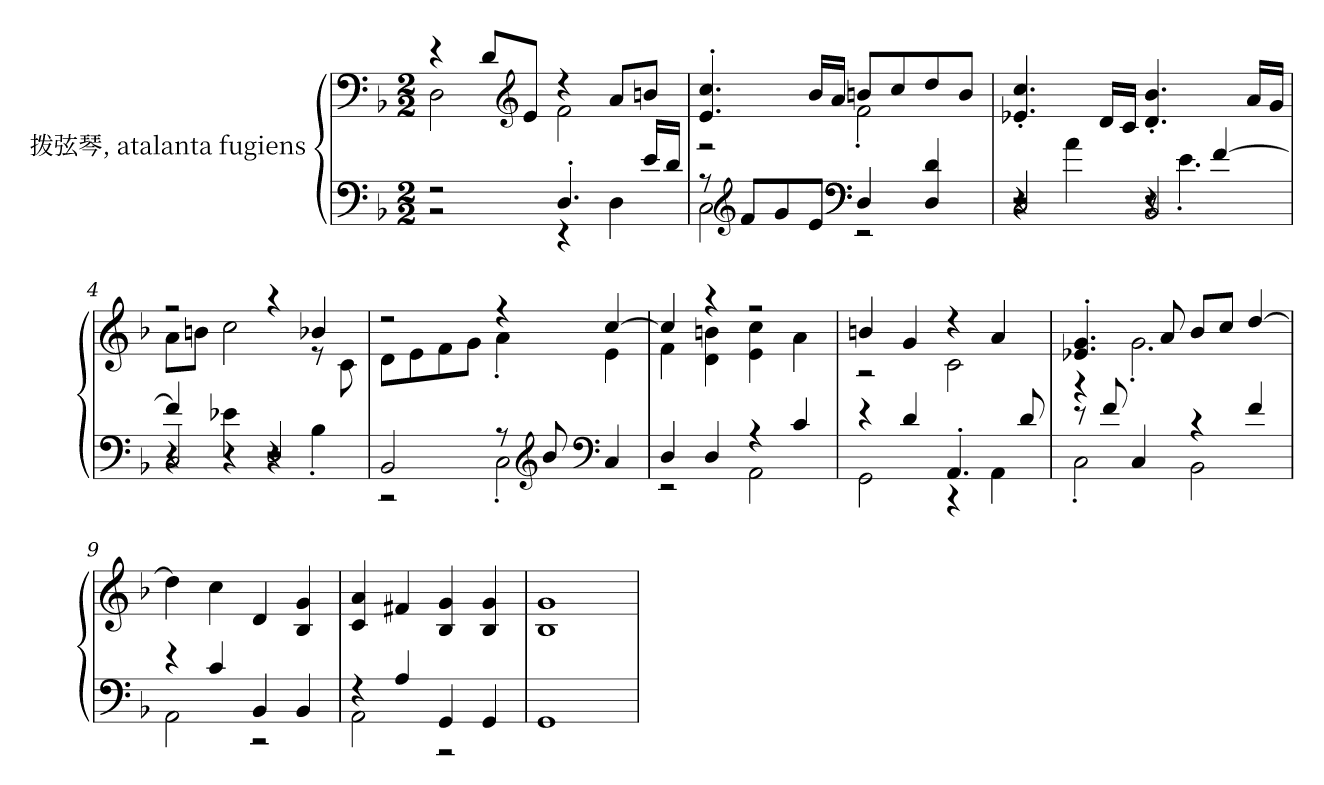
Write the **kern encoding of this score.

**kern	**kern
*part1	*part1
*staff2	*staff1
*I"拨弦琴, atalanta fugiens	*
*clefF4	*clefF4
*k[b-]	*k[b-]
*M2/2	*M2/2
*MM75	*MM75
=1	=1
*^	*^
2r	2r	4r	2D\
.	.	8d/L	.
*	*	*clefG2	*
.	.	8e/J	.
4.D'/	4r	4r	2f\
.	4D\	8a/L	.
16e/LL	.	8bn/J	.
16d/JJ	.	.	.
=2	=2	=2	=2
8r	2C\	4.e/' 4.cc/'	2r
*clefG2	*	*	*
8f/L	.	.	.
8g/	.	.	.
8e/J	.	16b-/LL	.
.	.	16a/JJ	.
*clefF4	*	*	*
4D/	2r	8bn/L	2f'\
.	.	8cc/	.
4D/ 4d/	.	8dd/	.
.	.	8b/J	.
*	*	*v	*v
=3	=3	=3
*	*^	*
2r	4r	2C/	4.e-X/' 4.cc/'
.	4a\	.	.
.	.	.	16d/LL
.	.	.	16c/JJ
4r	8r	2BB-/	4.d/' 4.b-/'
.	4.e'\	.	.
[4f/	.	.	.
.	.	.	16a/LL
.	.	.	16g/JJ
!!LO:LB:g=z
=4	=4	=4	=4
*	*	*	*^
4f/]	4r	2C/	2r	8a\L
.	.	.	.	8bn\J
4r	4e-X\	.	.	2cc\
2r	4r	2D/	4r	.
.	4B-'\	.	4b-X/	8r
.	.	.	.	8c\
*	*v	*v	*	*
=5	=5	=5	=5
2BB-/	2r	2r	8d\L
.	.	.	8e\
.	.	.	8f\
.	.	.	8g\J
8r	2C'\	4r	4a'\
*clefG2	*	*	*
8b-/	.	.	.
*clefF4	*	*	*
4C/	.	[4cc/	4e\
=6	=6	=6	=6
4D/	2r	4cc/]	4f\
4D/	.	4r	4d\ 4bn\
4r	2AA\	2r	4e\ 4cc\
4c/	.	.	4a\
=7	=7	=7	=7
4r	2GG\	4bn/	2r
4d/	.	4g/	.
4.AA'/	4r	4r	2c\
.	4AA\	4a/	.
8d/	.	.	.
=8	=8	=8	=8
8r	2C'\	4.e-X/' 4.g/'	4r
8f/	.	.	.
4C/	.	.	2.g'\
.	.	8a/	.
4r	2BB-\	8b-/L	.
.	.	8cc/J	.
4f/	.	[4dd/	.
*	*	*v	*v
!!LO:LB:g=z
=9	=9	=9
4r	2AA\	4dd\]
4c/	.	4cc\
4BB-/	2r	4d/
4BB-/	.	4B-/ 4g/
=10	=10	=10
4r	2AA\	4c/ 4a/
4A/	.	4f#X/
4GG/	2r	4B-/ 4g/
4GG/	.	4B-/ 4g/
*v	*v	*
=11	=11
1GG	1B- 1g
=	=
*-	*-
